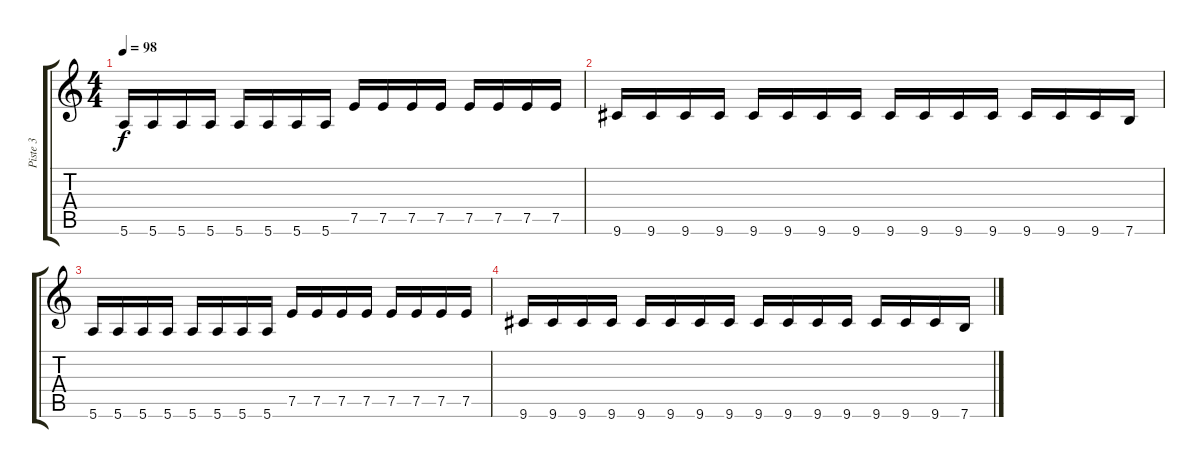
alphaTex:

\track ("Piste 3" "Piste 3") {instrument fretlessbass}
\staff {score tabs}
\tuning (E4 B3 G3 D3 A2 E2) {hide}
\ts (4 4)
\tempo 98
\clef g2
\ks c
5.6.16{dy f} 5.6.16 5.6.16 5.6.16 5.6.16 5.6.16 5.6.16 5.6.16 7.5.16 7.5.16 7.5.16 7.5.16 7.5.16 7.5.16 7.5.16 7.5.16 |
9.6.16 9.6.16 9.6.16 9.6.16 9.6.16 9.6.16 9.6.16 9.6.16 9.6.16 9.6.16 9.6.16 9.6.16 9.6.16 9.6.16 9.6.16 7.6.16 |
5.6.16 5.6.16 5.6.16 5.6.16 5.6.16 5.6.16 5.6.16 5.6.16 7.5.16 7.5.16 7.5.16 7.5.16 7.5.16 7.5.16 7.5.16 7.5.16 |
9.6.16 9.6.16 9.6.16 9.6.16 9.6.16 9.6.16 9.6.16 9.6.16 9.6.16 9.6.16 9.6.16 9.6.16 9.6.16 9.6.16 9.6.16 7.6.16
